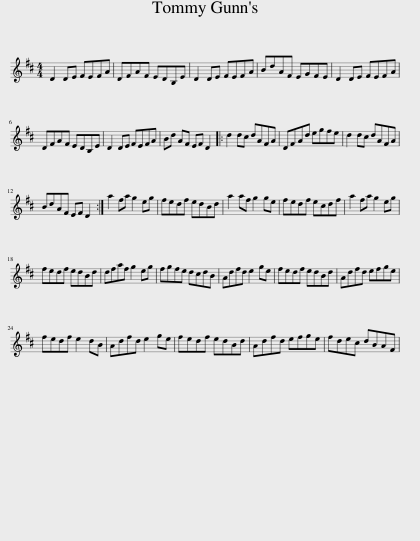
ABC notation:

X:1
L:1/8
M:4/4
I:linebreak $
K:D
V:1 treble
V:1
 D2 DE FEFA | DFAF EDB,E | D2 DE FEFA | BdAF EGFE | D2 DE FEFA |$ %5
 DFAF EDB,E | D2 DE FEFA | Bd AF EF D2 |: d2 dc dAFA | DFAd egfe | %10
 d2 dc dAFA |$ BdAF EF D2 :| a2 fa g2 eg | fedf edBd | a2 af g2 ge | %15
 fedf ecdf | a2 fa g2 eg |$ fedf edBd | dfaf g2 eg | fgfe dcdB | %20
 Adfd e2 ge | fedf edBd | Adfd efge |$ fedf e2 dB | Adfd e2 ge | %25
 fedf edBd | Adfd efge | fdec dBAF | %28
